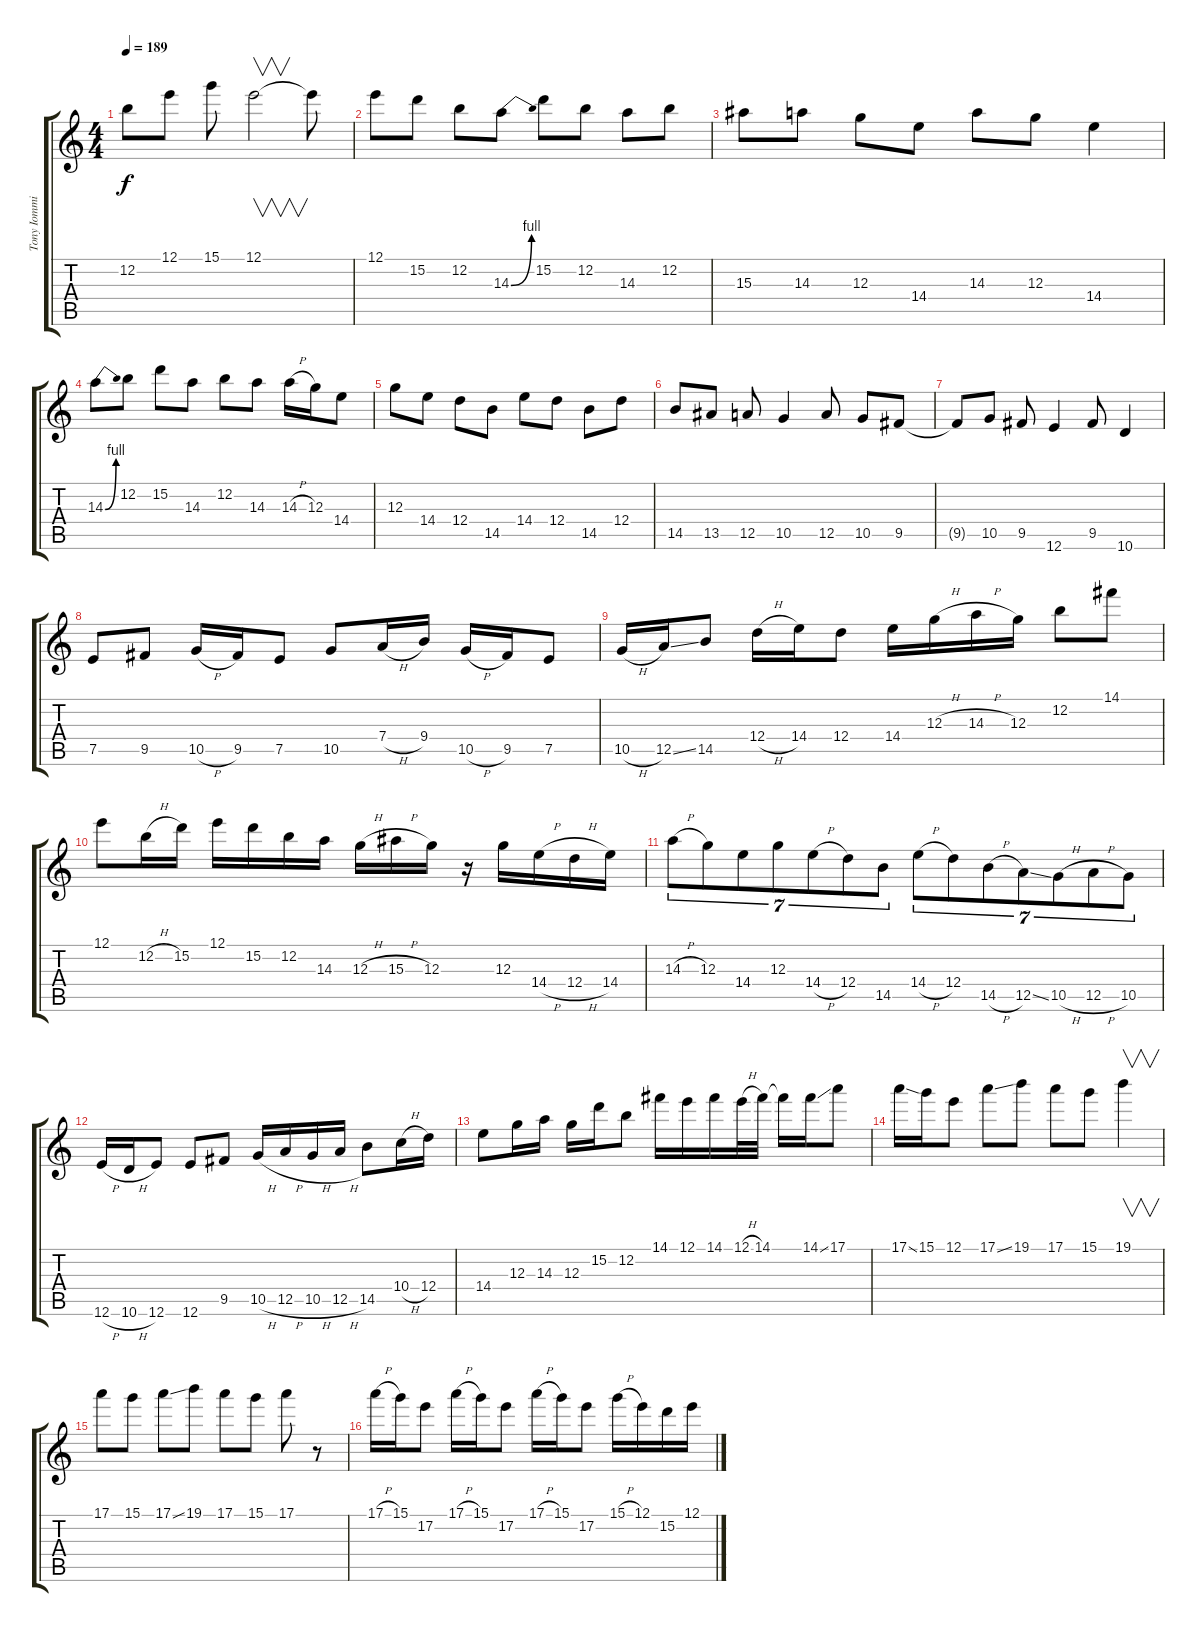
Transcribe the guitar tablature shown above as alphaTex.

\track ("Tony Iommi (Lead)" "Tony Iommi") {instrument distortionguitar}
\staff {score tabs}
\tuning (E4 B3 G3 D3 A2 E2) {hide}
\ts (4 4)
\tempo 189
\clef g2
\ks c
12.2.8{dy f} 12.1.8 15.1.8 12.1.2{v} 12.1{t}.8 |
12.1.8 15.2.8 12.2.8 14.3{be (bend 0 0 60 4)}.8 15.2.8 12.2.8 14.3.8 12.2.8 |
15.3.8 14.3.8 12.3.8 14.4.8 14.3.8 12.3.8 14.4.4 |
14.3{be (bend 0 0 60 4)}.8 12.2.8 15.2.8 14.3.8 12.2.8 14.3.8 14.3{h}.16 12.3.16 14.4.8 |
12.3.8 14.4.8 12.4.8 14.5.8 14.4.8 12.4.8 14.5.8 12.4.8 |
14.5.8 13.5.8 12.5.8 10.5.4 12.5.8 10.5.8 9.5.8 |
9.5{t}.8 10.5.8 9.5.8 12.6.4 9.5.8 10.6.4 |
7.5.8 9.5.8 10.5{h}.16 9.5.16 7.5.8 10.5.8 7.4{h}.16 9.4.16 10.5{h}.16 9.5.16 7.5.8 |
10.5{h}.16 12.5{ss}.16 14.5.8 12.4{h}.16 14.4.16 12.4.8 14.4.16 12.3{h}.16 14.3{h}.16 12.3.16 12.2.8 14.1.8 |
12.1.8 12.2{h}.16 15.2.16 12.1.16 15.2.16 12.2.16 14.3.16 12.3{h}.16 15.3{h}.16 12.3.16 r.16 12.3.16 14.4{h}.16 12.4{h}.16 14.4.16 |
14.3{h}.8{tu (7 4)} 12.3.8{tu (7 4)} 14.4.8{tu (7 4)} 12.3.8{tu (7 4)} 14.4{h}.8{tu (7 4)} 12.4.8{tu (7 4)} 14.5.8{tu (7 4)} 14.4{h}.8{tu (7 4)} 12.4.8{tu (7 4)} 14.5{h}.8{tu (7 4)} 12.5{ss}.8{tu (7 4)} 10.5{h}.8{tu (7 4)} 12.5{h}.8{tu (7 4)} 10.5.8{tu (7 4)} |
12.6{h}.16 10.6{h}.16 12.6.8 12.6.8 9.5.8 10.5{h}.16 12.5{h}.16 10.5{h}.16 12.5{h}.16 14.5.8 10.4{h}.16 12.4.16 |
14.4.8 12.3.16 14.3.16 12.3.16 15.2.16 12.2.8 14.1.16 12.1.16 14.1.16 12.1{h}.32 14.1.32 14.1{t}.16 14.1{ss}.16 17.1.8 |
17.1{ss}.16 15.1.16 12.1.8 17.1{ss}.8 19.1.8 17.1.8 15.1.8 19.1.4{v} |
17.1.8 15.1.8 17.1{ss}.8 19.1.8 17.1.8 15.1.8 17.1.8 r.8 |
17.1{h}.16 15.1.16 17.2.8 17.1{h}.16 15.1.16 17.2.8 17.1{h}.16 15.1.16 17.2.8 15.1{h}.16 12.1.16 15.2.16 12.1.16
